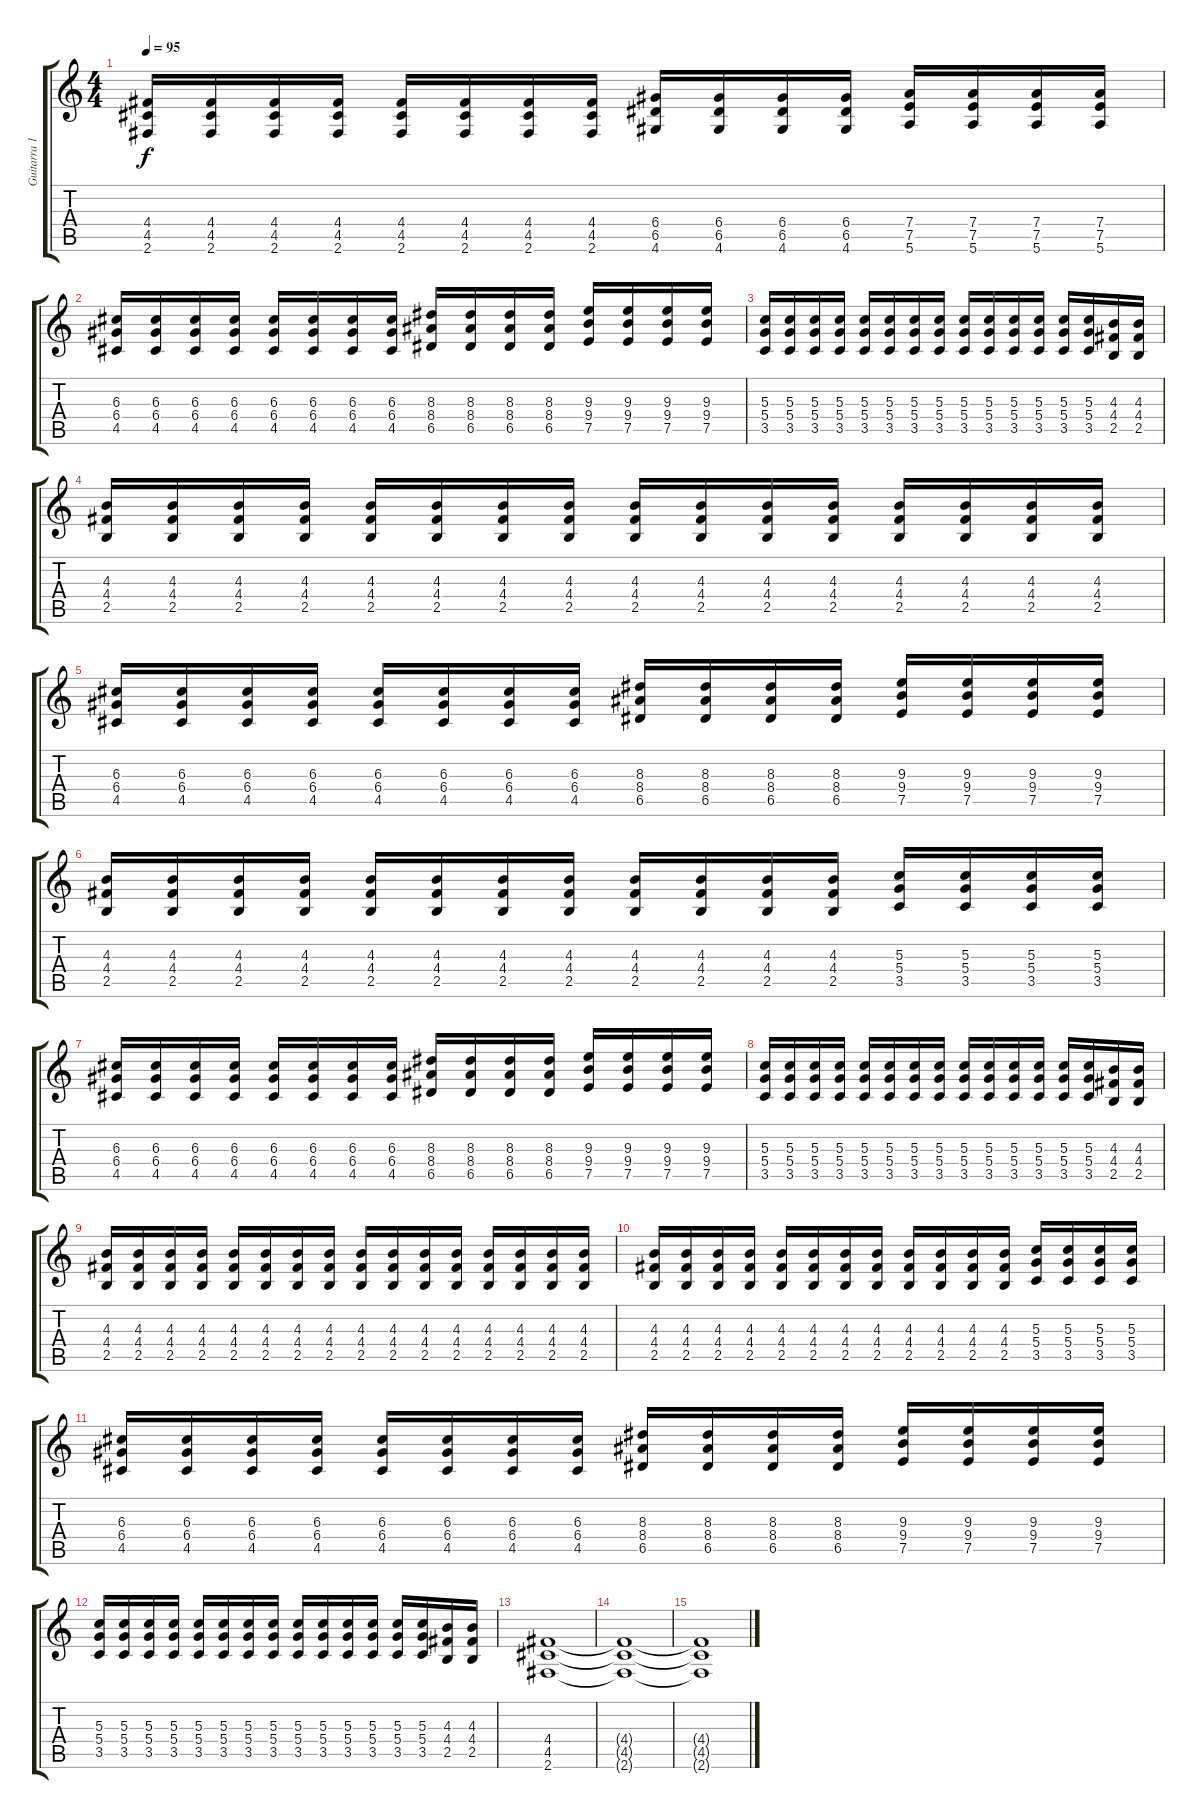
\track ("Guitarra 1" "Guitarra 1") {instrument distortionguitar}
\staff {score tabs}
\tuning (E4 B3 G3 D3 A2 E2) {hide}
\ts (4 4)
\tempo 95
\clef g2
\ks c
(4.4 4.5 2.6).16{dy f} (4.4 4.5 2.6).16 (4.4 4.5 2.6).16 (4.4 4.5 2.6).16 (4.4 4.5 2.6).16 (4.4 4.5 2.6).16 (4.4 4.5 2.6).16 (4.4 4.5 2.6).16 (6.4 6.5 4.6).16 (6.4 6.5 4.6).16 (6.4 6.5 4.6).16 (6.4 6.5 4.6).16 (7.4 7.5 5.6).16 (7.4 7.5 5.6).16 (7.4 7.5 5.6).16 (7.4 7.5 5.6).16 |
(6.3 6.4 4.5).16 (6.3 6.4 4.5).16 (6.3 6.4 4.5).16 (6.3 6.4 4.5).16 (6.3 6.4 4.5).16 (6.3 6.4 4.5).16 (6.3 6.4 4.5).16 (6.3 6.4 4.5).16 (8.3 8.4 6.5).16 (8.3 8.4 6.5).16 (8.3 8.4 6.5).16 (8.3 8.4 6.5).16 (9.3 9.4 7.5).16 (9.3 9.4 7.5).16 (9.3 9.4 7.5).16 (9.3 9.4 7.5).16 |
(5.3 5.4 3.5).16 (5.3 5.4 3.5).16 (5.3 5.4 3.5).16 (5.3 5.4 3.5).16 (5.3 5.4 3.5).16 (5.3 5.4 3.5).16 (5.3 5.4 3.5).16 (5.3 5.4 3.5).16 (5.3 5.4 3.5).16 (5.3 5.4 3.5).16 (5.3 5.4 3.5).16 (5.3 5.4 3.5).16 (5.3 5.4 3.5).16 (5.3 5.4 3.5).16 (4.3 4.4 2.5).16 (4.3 4.4 2.5).16 |
(4.3 4.4 2.5).16 (4.3 4.4 2.5).16 (4.3 4.4 2.5).16 (4.3 4.4 2.5).16 (4.3 4.4 2.5).16 (4.3 4.4 2.5).16 (4.3 4.4 2.5).16 (4.3 4.4 2.5).16 (4.3 4.4 2.5).16 (4.3 4.4 2.5).16 (4.3 4.4 2.5).16 (4.3 4.4 2.5).16 (4.3 4.4 2.5).16 (4.3 4.4 2.5).16 (4.3 4.4 2.5).16 (4.3 4.4 2.5).16 |
(6.3 6.4 4.5).16 (6.3 6.4 4.5).16 (6.3 6.4 4.5).16 (6.3 6.4 4.5).16 (6.3 6.4 4.5).16 (6.3 6.4 4.5).16 (6.3 6.4 4.5).16 (6.3 6.4 4.5).16 (8.3 8.4 6.5).16 (8.3 8.4 6.5).16 (8.3 8.4 6.5).16 (8.3 8.4 6.5).16 (9.3 9.4 7.5).16 (9.3 9.4 7.5).16 (9.3 9.4 7.5).16 (9.3 9.4 7.5).16 |
(4.3 4.4 2.5).16 (4.3 4.4 2.5).16 (4.3 4.4 2.5).16 (4.3 4.4 2.5).16 (4.3 4.4 2.5).16 (4.3 4.4 2.5).16 (4.3 4.4 2.5).16 (4.3 4.4 2.5).16 (4.3 4.4 2.5).16 (4.3 4.4 2.5).16 (4.3 4.4 2.5).16 (4.3 4.4 2.5).16 (5.3 5.4 3.5).16 (5.3 5.4 3.5).16 (5.3 5.4 3.5).16 (5.3 5.4 3.5).16 |
(6.3 6.4 4.5).16 (6.3 6.4 4.5).16 (6.3 6.4 4.5).16 (6.3 6.4 4.5).16 (6.3 6.4 4.5).16 (6.3 6.4 4.5).16 (6.3 6.4 4.5).16 (6.3 6.4 4.5).16 (8.3 8.4 6.5).16 (8.3 8.4 6.5).16 (8.3 8.4 6.5).16 (8.3 8.4 6.5).16 (9.3 9.4 7.5).16 (9.3 9.4 7.5).16 (9.3 9.4 7.5).16 (9.3 9.4 7.5).16 |
(5.3 5.4 3.5).16 (5.3 5.4 3.5).16 (5.3 5.4 3.5).16 (5.3 5.4 3.5).16 (5.3 5.4 3.5).16 (5.3 5.4 3.5).16 (5.3 5.4 3.5).16 (5.3 5.4 3.5).16 (5.3 5.4 3.5).16 (5.3 5.4 3.5).16 (5.3 5.4 3.5).16 (5.3 5.4 3.5).16 (5.3 5.4 3.5).16 (5.3 5.4 3.5).16 (4.3 4.4 2.5).16 (4.3 4.4 2.5).16 |
(4.3 4.4 2.5).16 (4.3 4.4 2.5).16 (4.3 4.4 2.5).16 (4.3 4.4 2.5).16 (4.3 4.4 2.5).16 (4.3 4.4 2.5).16 (4.3 4.4 2.5).16 (4.3 4.4 2.5).16 (4.3 4.4 2.5).16 (4.3 4.4 2.5).16 (4.3 4.4 2.5).16 (4.3 4.4 2.5).16 (4.3 4.4 2.5).16 (4.3 4.4 2.5).16 (4.3 4.4 2.5).16 (4.3 4.4 2.5).16 |
(4.3 4.4 2.5).16 (4.3 4.4 2.5).16 (4.3 4.4 2.5).16 (4.3 4.4 2.5).16 (4.3 4.4 2.5).16 (4.3 4.4 2.5).16 (4.3 4.4 2.5).16 (4.3 4.4 2.5).16 (4.3 4.4 2.5).16 (4.3 4.4 2.5).16 (4.3 4.4 2.5).16 (4.3 4.4 2.5).16 (5.3 5.4 3.5).16 (5.3 5.4 3.5).16 (5.3 5.4 3.5).16 (5.3 5.4 3.5).16 |
(6.3 6.4 4.5).16 (6.3 6.4 4.5).16 (6.3 6.4 4.5).16 (6.3 6.4 4.5).16 (6.3 6.4 4.5).16 (6.3 6.4 4.5).16 (6.3 6.4 4.5).16 (6.3 6.4 4.5).16 (8.3 8.4 6.5).16 (8.3 8.4 6.5).16 (8.3 8.4 6.5).16 (8.3 8.4 6.5).16 (9.3 9.4 7.5).16 (9.3 9.4 7.5).16 (9.3 9.4 7.5).16 (9.3 9.4 7.5).16 |
(5.3 5.4 3.5).16 (5.3 5.4 3.5).16 (5.3 5.4 3.5).16 (5.3 5.4 3.5).16 (5.3 5.4 3.5).16 (5.3 5.4 3.5).16 (5.3 5.4 3.5).16 (5.3 5.4 3.5).16 (5.3 5.4 3.5).16 (5.3 5.4 3.5).16 (5.3 5.4 3.5).16 (5.3 5.4 3.5).16 (5.3 5.4 3.5).16 (5.3 5.4 3.5).16 (4.3 4.4 2.5).16 (4.3 4.4 2.5).16 |
(4.4 4.5 2.6).1 |
(4.4{t} 4.5{t} 2.6{t}).1 |
(4.4{t} 4.5{t} 2.6{t}).1
